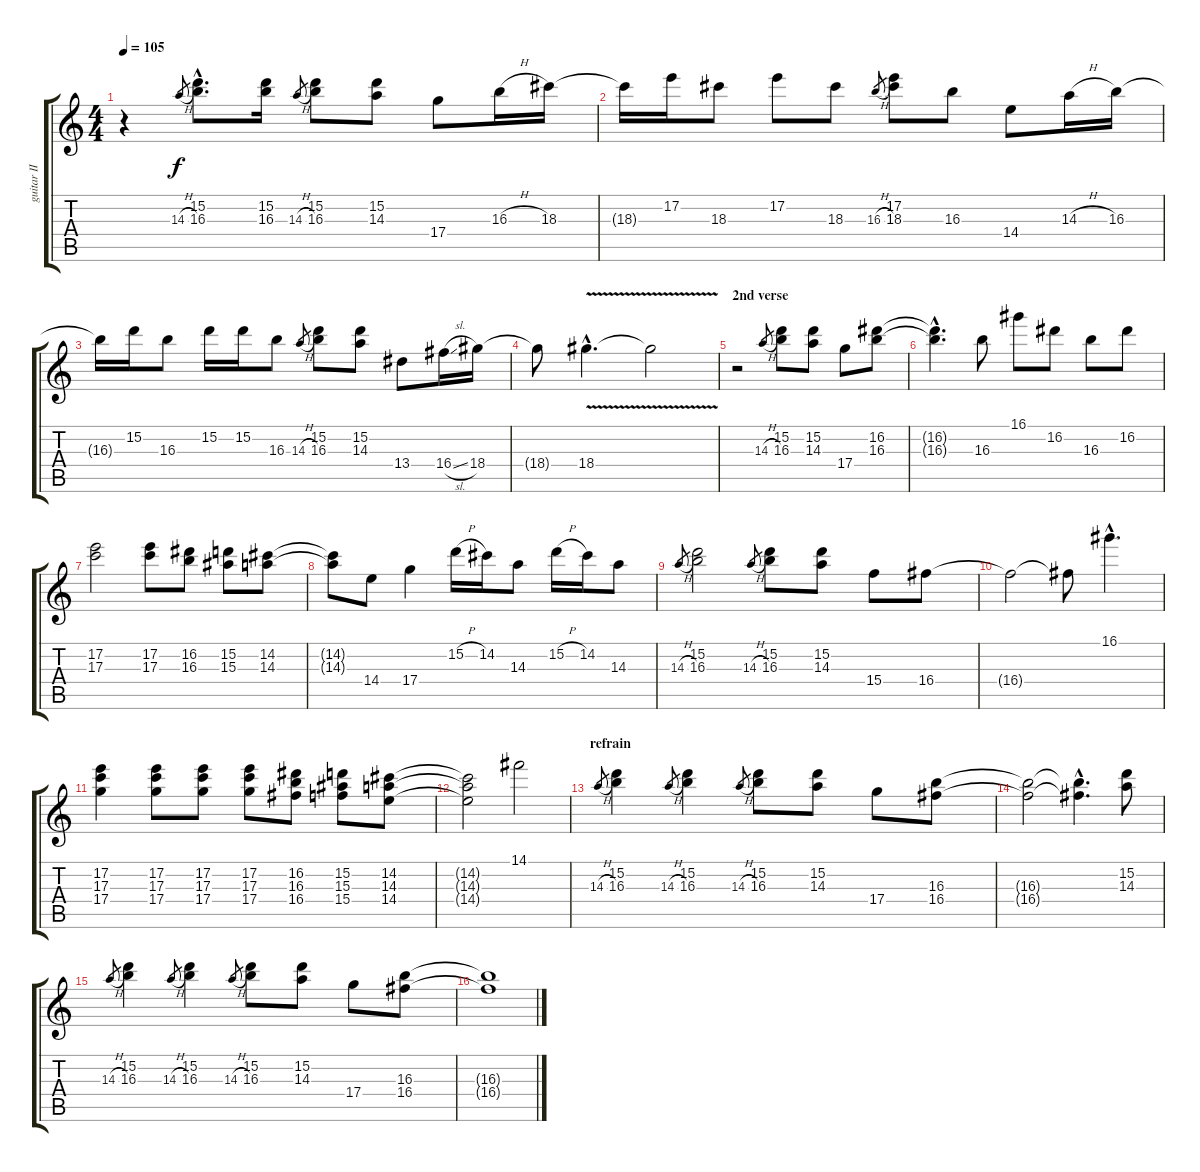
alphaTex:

\track ("guitar II" "guitar II") {instrument electricguitarjazz}
\staff {score tabs}
\tuning (E4 B3 G3 D3 A2 E2) {hide}
\ts (4 4)
\tempo 105
\clef g2
\ks c
r.4{dy f} 14.3{h}.8{gr} (15.2{hac} 16.3{hac}).8{d} (15.2 16.3).16 14.3{h}.8{gr} (15.2 16.3).8 (15.2 14.3).8 17.4.8 16.3{h}.16 18.3.16 |
18.3{t}.16 17.2.16 18.3.8 17.2.8 18.3.8 16.3{h}.8{gr} (17.2 18.3).8 16.3.8 14.4.8 14.3{h}.16 16.3.16 |
16.3{t}.16 15.2.16 16.3.8 15.2.16 15.2.16 16.3.8 14.3{h}.8{gr} (15.2 16.3).8 (15.2 14.3).8 13.4.8 16.4{sl}.16 18.4.16 |
18.4{t}.8 18.4{v hac}.4{d} 18.4{t}.2 |
\section ("" "2nd verse")
r.2 14.3{h}.8{gr} (15.2 16.3).8 (15.2 14.3).8 17.4.8 (16.2 16.3).8 |
(16.2{hac t} 16.3{hac t}).4{d} 16.3.8 16.1.8 16.2.8 16.3.8 16.2.8 |
(17.2 17.3).2 (17.2 17.3).8 (16.2 16.3).8 (15.2 15.3).8 (14.2 14.3).8 |
(14.2{t} 14.3{t}).8 14.4.8 17.4.4 15.2{h}.16 14.2.16 14.3.8 15.2{h}.16 14.2.16 14.3.8 |
14.3{h}.8{gr} (15.2 16.3).2 14.3{h}.8{gr} (15.2 16.3).8 (15.2 14.3).8 15.4.8 16.4.8 |
16.4{t}.2 16.4{t}.8 16.1{hac}.4{d} |
(17.2 17.3 17.4).4 (17.2 17.3 17.4).8 (17.2 17.3 17.4).8 (17.2 17.3 17.4).8 (16.2 16.3 16.4).8 (15.2 15.3 15.4).8 (14.2 14.3 14.4).8 |
(14.2{t} 14.3{t} 14.4{t}).2 14.1.2 |
\section ("" "refrain")
14.3{h}.8{gr} (15.2 16.3).4 14.3{h}.8{gr} (15.2 16.3).4 14.3{h}.8{gr} (15.2 16.3).8 (15.2 14.3).8 17.4.8 (16.3 16.4).8 |
(16.3{t} 16.4{t}).2 (16.3{hac t} 16.4{hac t}).4{d} (15.2 14.3).8 |
14.3{h}.8{gr} (15.2 16.3).4 14.3{h}.8{gr} (15.2 16.3).4 14.3{h}.8{gr} (15.2 16.3).8 (15.2 14.3).8 17.4.8 (16.3 16.4).8 |
(16.3{t} 16.4{t}).1
